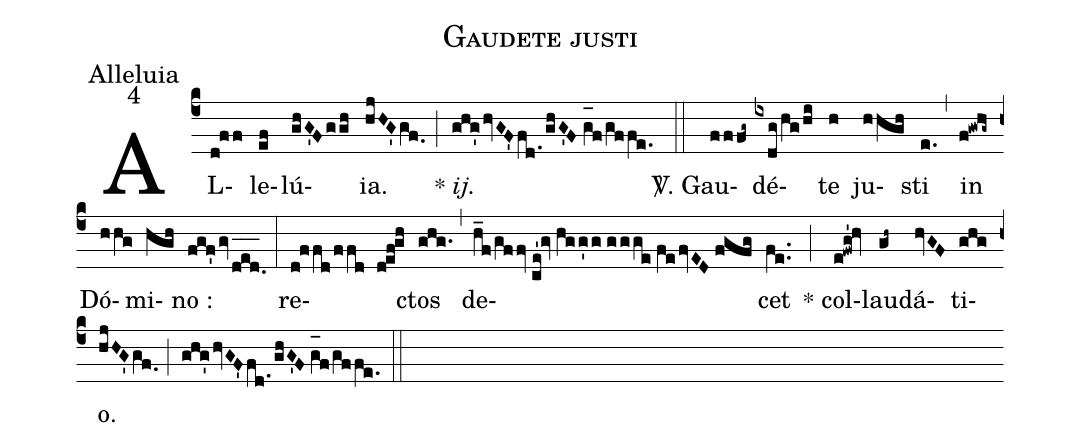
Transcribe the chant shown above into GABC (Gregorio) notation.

name:Gaudete justi;
office-part:Alleluia;
mode:4;
%%
(c4) AL(d!ff)le(ef)lú(ghG'Fggh){ia}.(hjHG'gf.0) (;) * <i>ij.</i>(ghg'hvGF'fd./ghG'F//g_[oh:h]f/gffe.) (::) <sp>V/</sp>. Gau(fffg~)dé(ixdg/hg/hi)te(h) ju(hhgh)sti(e.) (,) in(f!gwhg~) Dó(hhg)mi(hgh)no :(fgf'gvd_[oh:h]e_[oh:h]d._[oh:h]) (:) re(d!ffd/ffd d!ef!gh)ctos(ghg.) (,) de(h_f/gffv//ce'!gv//hgg'g//ggge//fefvED//fgfg)cet(fe..) (;) * col(e!fwg'!hv)lau(gh~)dá(hvGF)ti(ghg)o.(hjHG'gf.0) (;) (ghg'hvGF'fd./ghG'F//g_[oh:h]f/gffe.) (::)
